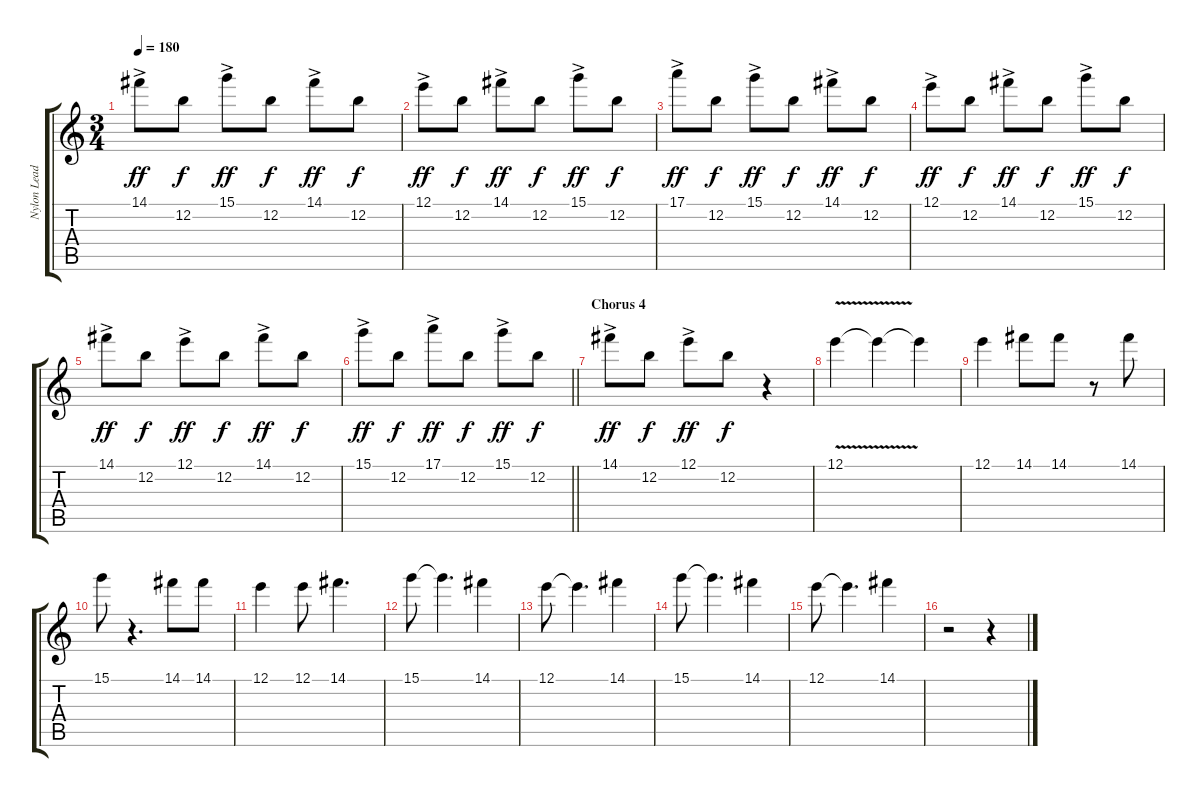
\track ("Nylon Lead" "Nylon Lead") {instrument acousticguitarnylon}
\staff {score tabs}
\tuning (E4 B3 G3 D3 A2 E2) {hide}
\ts (3 4)
\tempo 180
\clef g2
\ks c
14.1{ac}.8{dy ff} 12.2.8{dy f} 15.1{ac}.8{dy ff} 12.2.8{dy f} 14.1{ac}.8{dy ff} 12.2.8{dy f} |
12.1{ac}.8{dy ff} 12.2.8{dy f} 14.1{ac}.8{dy ff} 12.2.8{dy f} 15.1{ac}.8{dy ff} 12.2.8{dy f} |
17.1{ac}.8{dy ff} 12.2.8{dy f} 15.1{ac}.8{dy ff} 12.2.8{dy f} 14.1{ac}.8{dy ff} 12.2.8{dy f} |
12.1{ac}.8{dy ff} 12.2.8{dy f} 14.1{ac}.8{dy ff} 12.2.8{dy f} 15.1{ac}.8{dy ff} 12.2.8{dy f} |
14.1{ac}.8{dy ff} 12.2.8{dy f} 12.1{ac}.8{dy ff} 12.2.8{dy f} 14.1{ac}.8{dy ff} 12.2.8{dy f} |
\barLineRight lightlight
15.1{ac}.8{dy ff} 12.2.8{dy f} 17.1{ac}.8{dy ff} 12.2.8{dy f} 15.1{ac}.8{dy ff} 12.2.8{dy f} |
\section ("" "Chorus 4")
14.1{ac}.8{dy ff} 12.2.8{dy f} 12.1{ac}.8{dy ff} 12.2.8{dy f} r.4 |
12.1{v}.4 12.1{t}.4 12.1{t}.4 |
12.1.4 14.1.8 14.1.8 r.8 14.1.8 |
15.1.8 r.4{d} 14.1.8 14.1.8 |
12.1.4 12.1.8 14.1.4{d} |
15.1.8 15.1{t}.4{d} 14.1.4 |
12.1.8 12.1{t}.4{d} 14.1.4 |
15.1.8 15.1{t}.4{d} 14.1.4 |
12.1.8 12.1{t}.4{d} 14.1.4 |
r.2 r.4
